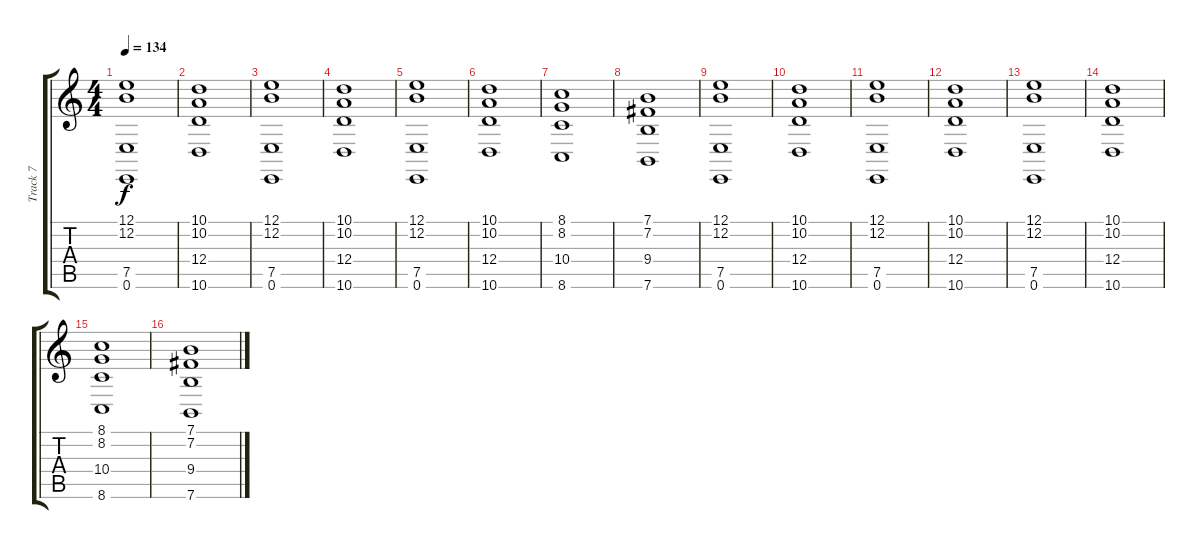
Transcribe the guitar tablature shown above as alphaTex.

\track ("Track 7" "Track 7") {instrument stringensemble1}
\staff {score tabs}
\tuning (E4 B3 G3 D3 A2 E2) {hide}
\ts (4 4)
\tempo 134
\clef g2
\ks c
(12.1 12.2 7.5 0.6).1{dy f} |
(10.1 10.2 12.4 10.6).1 |
(12.1 12.2 7.5 0.6).1 |
(10.1 10.2 12.4 10.6).1 |
(12.1 12.2 7.5 0.6).1 |
(10.1 10.2 12.4 10.6).1 |
(8.1 8.2 10.4 8.6).1 |
(7.1 7.2 9.4 7.6).1 |
(12.1 12.2 7.5 0.6).1 |
(10.1 10.2 12.4 10.6).1 |
(12.1 12.2 7.5 0.6).1 |
(10.1 10.2 12.4 10.6).1 |
(12.1 12.2 7.5 0.6).1 |
(10.1 10.2 12.4 10.6).1 |
(8.1 8.2 10.4 8.6).1 |
(7.1 7.2 9.4 7.6).1
